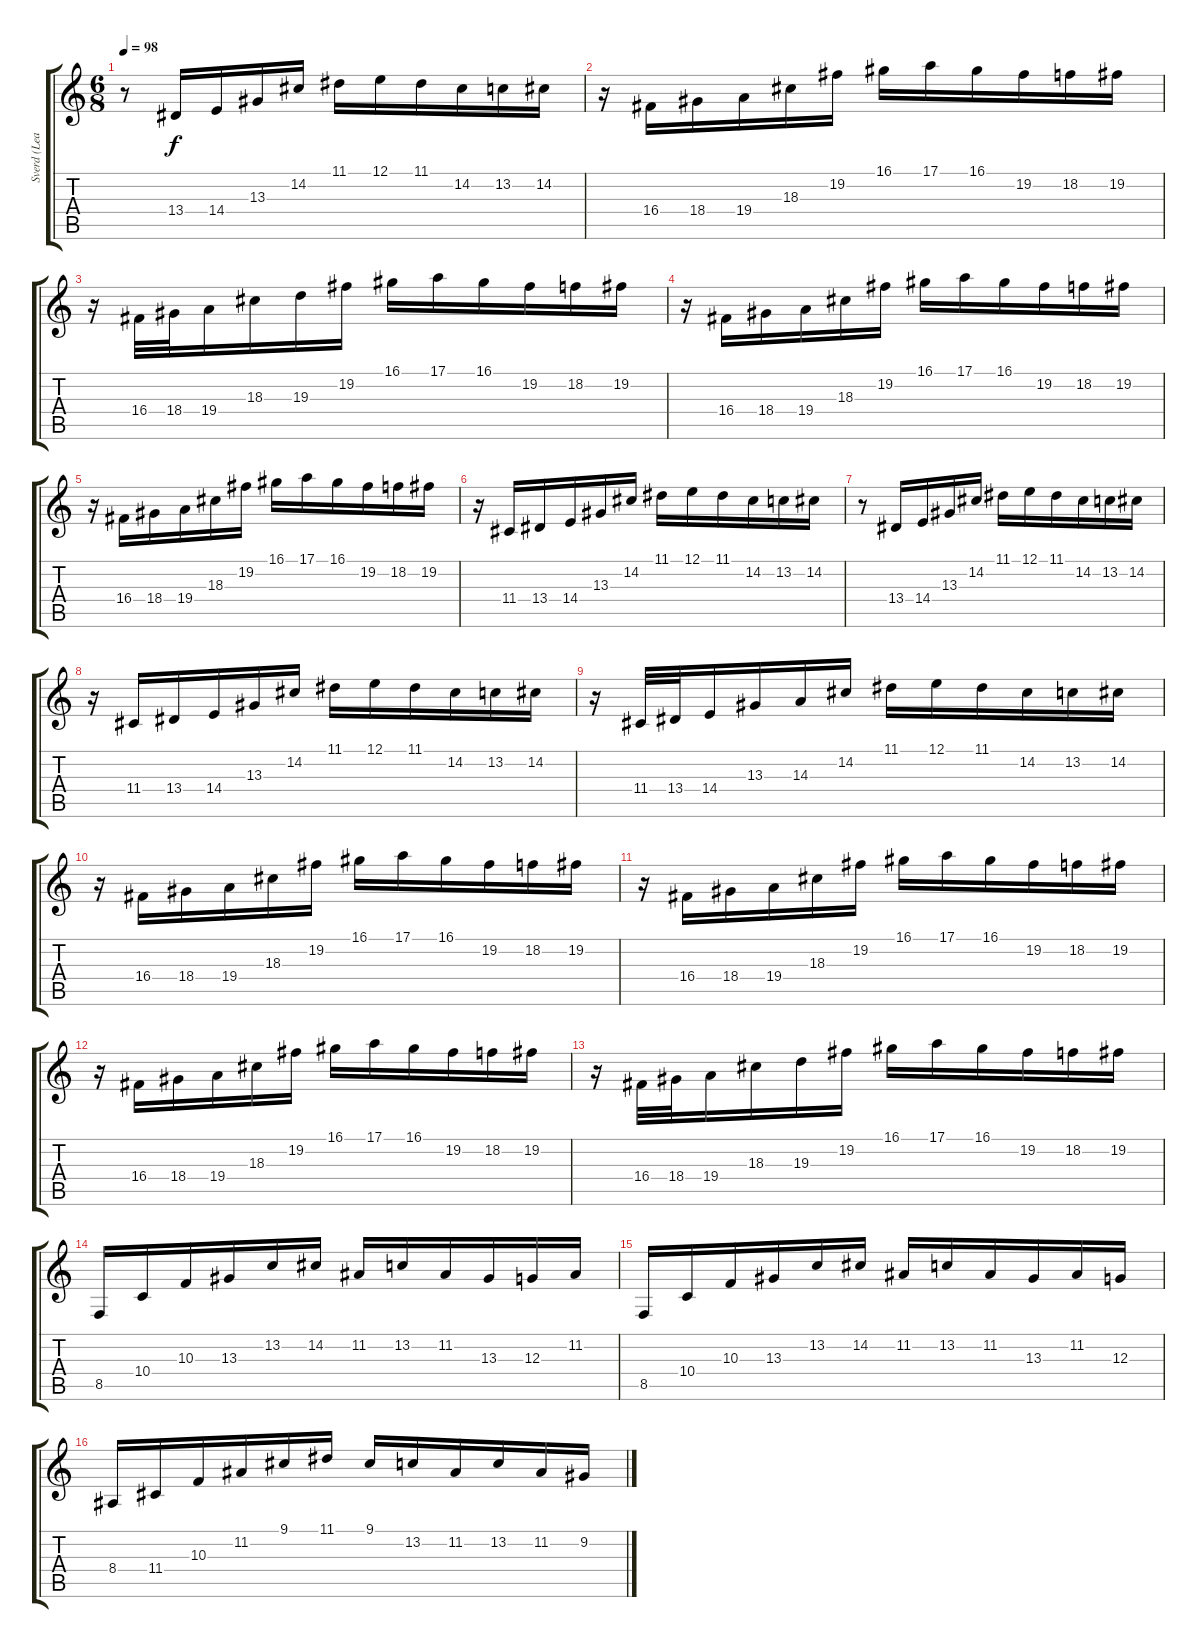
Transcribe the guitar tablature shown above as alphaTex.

\track ("Sverd (Lead)" "Sverd (Lea") {instrument tremolostrings}
\staff {score tabs}
\tuning (E4 B3 G3 D3 A2 E2) {hide}
\ts (6 8)
\tempo 98
\clef g2
\ks c
r.8{dy f} 13.4.16 14.4.16 13.3.16 14.2.16 11.1.16 12.1.16 11.1.16 14.2.16 13.2.16 14.2.16 |
r.16{volume 13 instrument electricgrandpiano} 16.4.16 18.4.16 19.4.16 18.3.16 19.2.16 16.1.16 17.1.16 16.1.16 19.2.16 18.2.16 19.2.16 |
r.16 16.4.32 18.4.32 19.4.16 18.3.16 19.3.16 19.2.16 16.1.16 17.1.16 16.1.16 19.2.16 18.2.16 19.2.16 |
r.16{volume 13 instrument electricgrandpiano} 16.4.16 18.4.16 19.4.16 18.3.16 19.2.16 16.1.16 17.1.16 16.1.16 19.2.16 18.2.16 19.2.16 |
r.16 16.4.16 18.4.16 19.4.16 18.3.16 19.2.16 16.1.16 17.1.16 16.1.16 19.2.16 18.2.16 19.2.16 |
r.16{volume 13 instrument electricgrandpiano} 11.4.16 13.4.16 14.4.16 13.3.16 14.2.16 11.1.16 12.1.16 11.1.16 14.2.16 13.2.16 14.2.16 |
r.8{volume 13 instrument electricgrandpiano} 13.4.16 14.4.16 13.3.16 14.2.16 11.1.16 12.1.16 11.1.16 14.2.16 13.2.16 14.2.16 |
r.16{volume 13 instrument electricgrandpiano} 11.4.16 13.4.16 14.4.16 13.3.16 14.2.16 11.1.16 12.1.16 11.1.16 14.2.16 13.2.16 14.2.16 |
r.16 11.4.32 13.4.32 14.4.16 13.3.16 14.3.16 14.2.16 11.1.16 12.1.16 11.1.16 14.2.16 13.2.16 14.2.16 |
r.16{volume 13 instrument electricgrandpiano} 16.4.16 18.4.16 19.4.16 18.3.16 19.2.16 16.1.16 17.1.16 16.1.16 19.2.16 18.2.16 19.2.16 |
r.16{volume 13 instrument electricgrandpiano} 16.4.16 18.4.16 19.4.16 18.3.16 19.2.16 16.1.16 17.1.16 16.1.16 19.2.16 18.2.16 19.2.16 |
r.16{volume 13 instrument electricgrandpiano} 16.4.16 18.4.16 19.4.16 18.3.16 19.2.16 16.1.16 17.1.16 16.1.16 19.2.16 18.2.16 19.2.16 |
r.16 16.4.32 18.4.32 19.4.16 18.3.16 19.3.16 19.2.16 16.1.16 17.1.16 16.1.16 19.2.16 18.2.16 19.2.16 |
8.5.16{volume 12 instrument electricgrandpiano} 10.4.16 10.3.16 13.3.16 13.2.16 14.2.16 11.2.16 13.2.16 11.2.16 13.3.16 12.3.16 11.2.16 |
8.5.16{instrument electricgrandpiano} 10.4.16 10.3.16 13.3.16 13.2.16 14.2.16 11.2.16 13.2.16 11.2.16 13.3.16 11.2.16 12.3.16 |
8.4.16{instrument electricgrandpiano} 11.4.16 10.3.16 11.2.16 9.1.16 11.1.16 9.1.16 13.2.16 11.2.16 13.2.16 11.2.16 9.2.16
